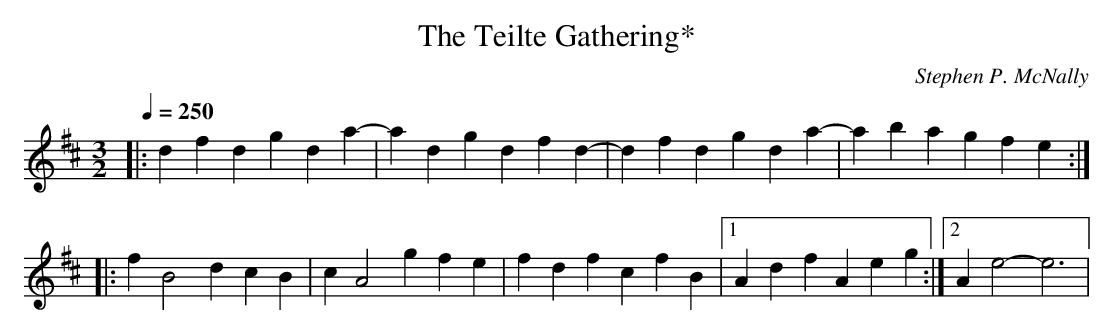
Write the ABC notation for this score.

X:1
T:The Teilte Gathering*
M:3/2
L:1/4
Q:250
C:Stephen P. McNally
K:D
|:dfdgda-|adgdfd-|dfdgda-|abagfe:|!
|:fB2dcB|cA2gfe|fdfcfB|1AdfAeg:|2Ae2-e3|
